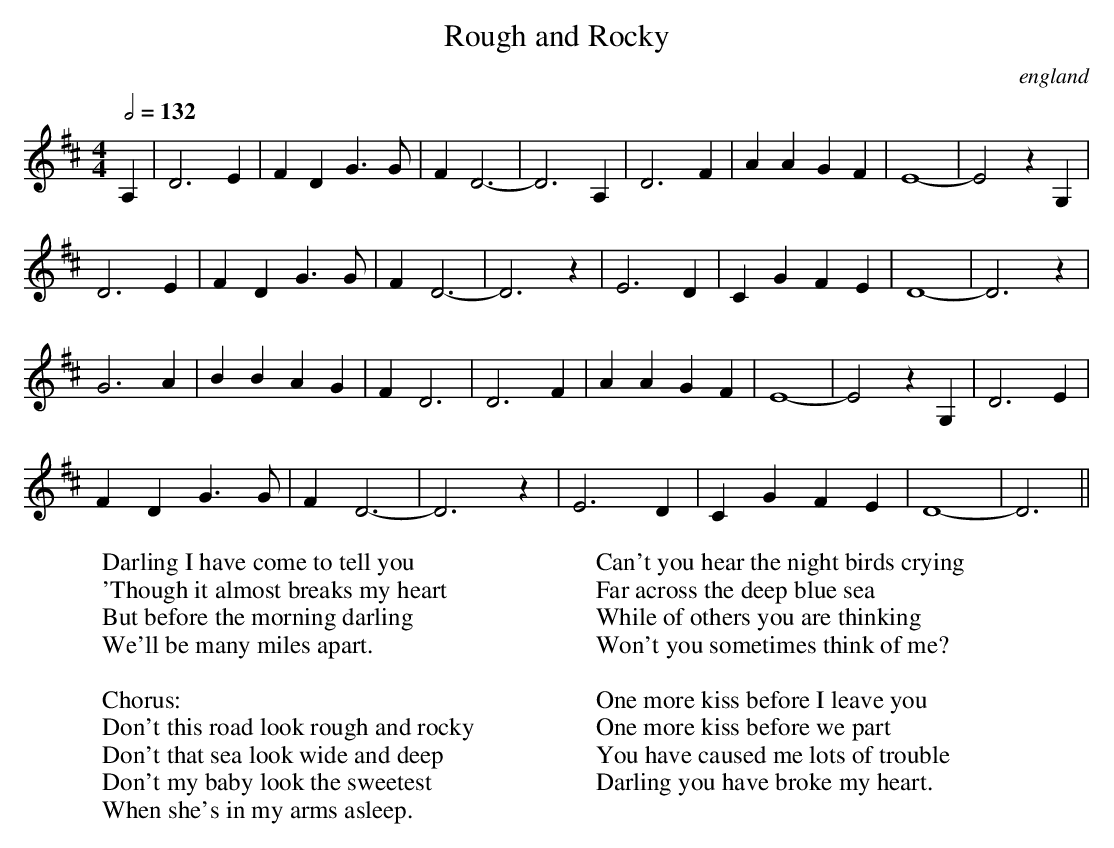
X:1
T:Rough and Rocky
O:england
M:4/4
L:1/8
Q:2/4=132
W:Darling I have come to tell you
W:'Though it almost breaks my heart
W:But before the morning darling
W:We'll be many miles apart.
W:
W:  Chorus:
W:  Don't this road look rough and rocky
W:  Don't that sea look wide and deep
W:  Don't my baby look the sweetest
W:  When she's in my arms asleep.
W:
W:Can't you hear the night birds crying
W:Far across the deep blue sea
W:While of others you are thinking
W:Won't you sometimes think of me?
W:
W:One more kiss before I leave you
W:One more kiss before we part
W:You have caused me lots of trouble
W:Darling you have broke my heart.
K:D
A,2|D6E2|F2D2 G3G|F2D6-|D6A,2|D6F2|A2A2 G2F2|E8-|E4 z2 G,2|
D6E2|F2D2 G3G|F2D6-|D6z2|E6D2|C2G2 F2E2|D8-|D6z2|
G6A2|B2B2 A2G2|F2D6|D6F2|A2A2 G2F2|E8-|E4 z2G,2|D6E2|
F2D2 G3G|F2D6-|D6z2|E6D2|C2G2 F2E2|D8-|D6||
